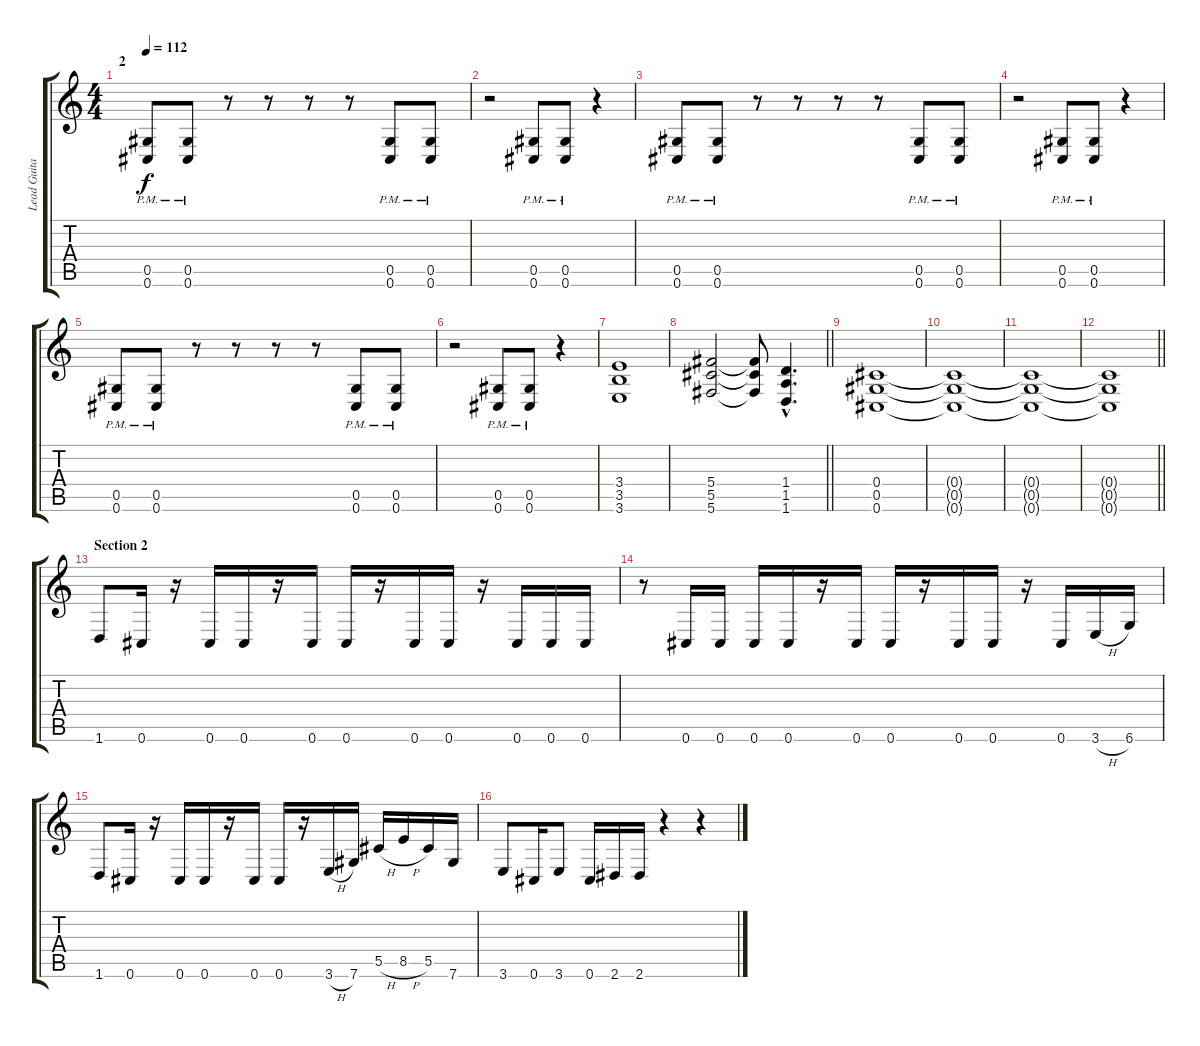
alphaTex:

\track ("Lead Guitar" "Lead Guita") {instrument distortionguitar}
\staff {score tabs}
\tuning (Eb4 Bb3 Gb3 Db3 Ab2 Db2) {hide}
\ts (4 4)
\section ("" "2")
\tempo 112
\clef g2
\ks c
(0.5{pm} 0.6{pm}).8{dy f} (0.5{pm} 0.6{pm}).8 r.8 r.8 r.8 r.8 (0.5{pm} 0.6{pm}).8 (0.5{pm} 0.6{pm}).8 |
r.2 (0.5{pm} 0.6{pm}).8 (0.5{pm} 0.6{pm}).8 r.4 |
(0.5{pm} 0.6{pm}).8 (0.5{pm} 0.6{pm}).8 r.8 r.8 r.8 r.8 (0.5{pm} 0.6{pm}).8 (0.5{pm} 0.6{pm}).8 |
r.2 (0.5{pm} 0.6{pm}).8 (0.5{pm} 0.6{pm}).8 r.4 |
(0.5{pm} 0.6{pm}).8 (0.5{pm} 0.6{pm}).8 r.8 r.8 r.8 r.8 (0.5{pm} 0.6{pm}).8 (0.5{pm} 0.6{pm}).8 |
r.2 (0.5{pm} 0.6{pm}).8 (0.5{pm} 0.6{pm}).8 r.4 |
(3.4 3.5 3.6).1 |
\barLineRight lightlight
(5.4 5.5 5.6).2 (5.4{t} 5.5{t} 5.6{t}).8 (1.4{hac} 1.5{hac} 1.6{hac}).4{d} |
(0.4 0.5 0.6).1 |
(0.4{t} 0.5{t} 0.6{t}).1 |
(0.4{t} 0.5{t} 0.6{t}).1 |
\barLineRight lightlight
(0.4{t} 0.5{t} 0.6{t}).1 |
\section ("" "Section 2")
1.6.8 0.6.16 r.16 0.6.16 0.6.16 r.16 0.6.16 0.6.16 r.16 0.6.16 0.6.16 r.16 0.6.16 0.6.16 0.6.16 |
r.8 0.6.16 0.6.16 0.6.16 0.6.16 r.16 0.6.16 0.6.16 r.16 0.6.16 0.6.16 r.16 0.6.16 3.6{h}.16 6.6.16 |
1.6.8 0.6.16 r.16 0.6.16 0.6.16 r.16 0.6.16 0.6.16 r.16 3.6{h}.16 7.6.16 5.5{h}.16 8.5{h}.16 5.5.16 7.6.16 |
3.6.8 0.6.16 3.6.8 0.6.16 2.6.16 2.6.16 r.4 r.4
